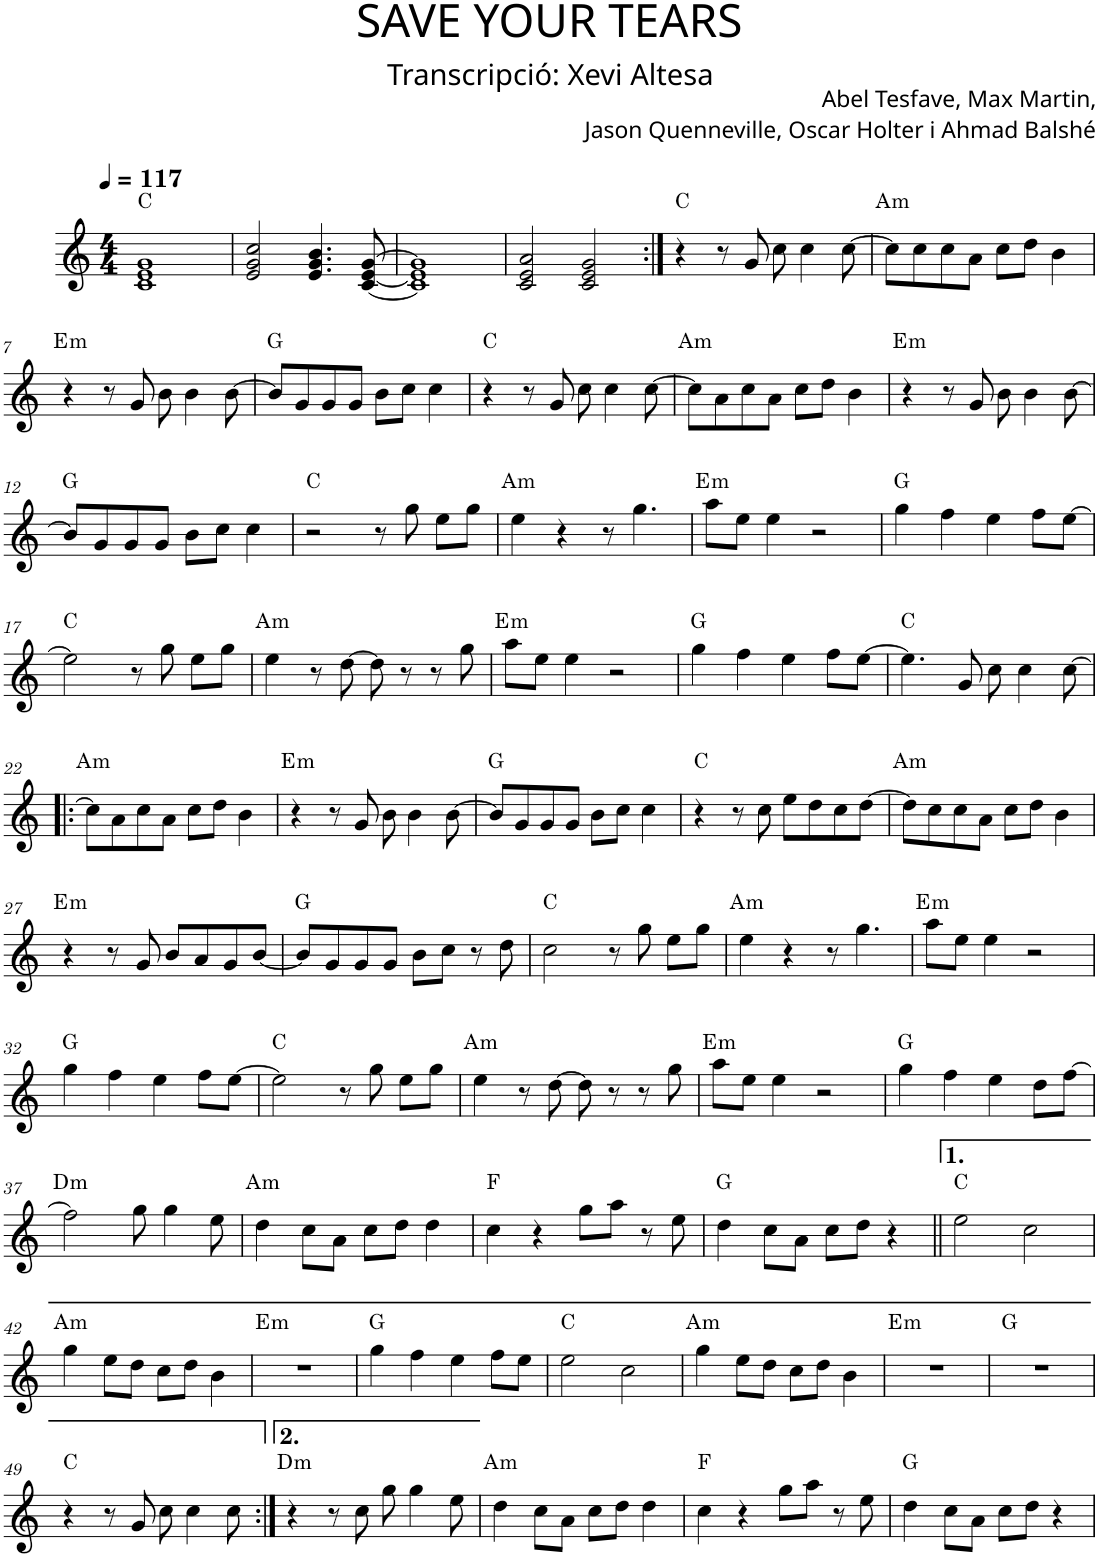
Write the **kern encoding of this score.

**kern	**harte
*part1	*part1
*staff1	*
*I"P1	*
*clefG2	*
*k[]	*
*M4/4	*
*MM117	*
=1	=1
1c 1e 1g	C:maj
=2	=2
2e/ 2g/ 2cc/	.
4.e/ 4.g/ 4.b/	.
[<8c/ [<8e/ [>8g/	.
=3	=3
1c] 1e] 1g]	.
=4	=4
2c/ 2e/ 2a/	.
2c/ 2e/ 2g/	.
=5:|!	=5:|!
4r	C:maj
8r	.
8g/	.
8cc\	.
4cc\	.
[>8cc\	.
=6	=6
!	!LO:H:kt=m
8cc\L]	A:min
8cc\	.
8cc\	.
8a\J	.
8cc\L	.
8dd\J	.
4b\	.
!!LO:LB:g=z
=7	=7
!	!LO:H:kt=m
4r	E:min
8r	.
8g/	.
8b\	.
4b\	.
[>8b\	.
=8	=8
8b/L]	G:maj
8g/	.
8g/	.
8g/J	.
8b\L	.
8cc\J	.
4cc\	.
=9	=9
4r	C:maj
8r	.
8g/	.
8cc\	.
4cc\	.
[>8cc\	.
=10	=10
!	!LO:H:kt=m
8cc\L]	A:min
8a\	.
8cc\	.
8a\J	.
8cc\L	.
8dd\J	.
4b\	.
=11	=11
!	!LO:H:kt=m
4r	E:min
8r	.
8g/	.
8b\	.
4b\	.
[>8b\	.
!!LO:LB:g=z
=12	=12
8b/L]	G:maj
8g/	.
8g/	.
8g/J	.
8b\L	.
8cc\J	.
4cc\	.
=13	=13
2r	C:maj
8r	.
8gg\	.
8ee\L	.
8gg\J	.
=14	=14
!	!LO:H:kt=m
4ee\	A:min
4r	.
8r	.
4.gg\	.
=15	=15
!	!LO:H:kt=m
8aa\L	E:min
8ee\J	.
4ee\	.
2r	.
=16	=16
4gg\	G:maj
4ff\	.
4ee\	.
8ff\L	.
[>8ee\J	.
!!LO:LB:g=z
=17	=17
2ee\]	C:maj
8r	.
8gg\	.
8ee\L	.
8gg\J	.
=18	=18
!	!LO:H:kt=m
4ee\	A:min
8r	.
[>8dd\	.
8dd\]	.
8r	.
8r	.
8gg\	.
=19	=19
!	!LO:H:kt=m
8aa\L	E:min
8ee\J	.
4ee\	.
2r	.
=20	=20
4gg\	G:maj
4ff\	.
4ee\	.
8ff\L	.
[>8ee\J	.
=21	=21
4.ee\]	C:maj
8g/	.
8cc\	.
4cc\	.
[>8cc\	.
!!LO:LB:g=z
=22!|:	=22!|:
!	!LO:H:kt=m
8cc\L]	A:min
8a\	.
8cc\	.
8a\J	.
8cc\L	.
8dd\J	.
4b\	.
=23	=23
!	!LO:H:kt=m
4r	E:min
8r	.
8g/	.
8b\	.
4b\	.
[>8b\	.
=24	=24
8b/L]	G:maj
8g/	.
8g/	.
8g/J	.
8b\L	.
8cc\J	.
4cc\	.
=25	=25
4r	C:maj
8r	.
8cc\	.
8ee\L	.
8dd\	.
8cc\	.
[>8dd\J	.
=26	=26
!	!LO:H:kt=m
8dd\L]	A:min
8cc\	.
8cc\	.
8a\J	.
8cc\L	.
8dd\J	.
4b\	.
!!LO:LB:g=z
=27	=27
!	!LO:H:kt=m
4r	E:min
8r	.
8g/	.
8b/L	.
8a/	.
8g/	.
[<8b/J	.
=28	=28
8b/L]	G:maj
8g/	.
8g/	.
8g/J	.
8b\L	.
8cc\J	.
8r	.
8dd\	.
=29	=29
2cc\	C:maj
8r	.
8gg\	.
8ee\L	.
8gg\J	.
=30	=30
!	!LO:H:kt=m
4ee\	A:min
4r	.
8r	.
4.gg\	.
=31	=31
!	!LO:H:kt=m
8aa\L	E:min
8ee\J	.
4ee\	.
2r	.
!!LO:LB:g=z
=32	=32
4gg\	G:maj
4ff\	.
4ee\	.
8ff\L	.
[>8ee\J	.
=33	=33
2ee\]	C:maj
8r	.
8gg\	.
8ee\L	.
8gg\J	.
=34	=34
!	!LO:H:kt=m
4ee\	A:min
8r	.
[>8dd\	.
8dd\]	.
8r	.
8r	.
8gg\	.
=35	=35
!	!LO:H:kt=m
8aa\L	E:min
8ee\J	.
4ee\	.
2r	.
=36	=36
4gg\	G:maj
4ff\	.
4ee\	.
8dd\L	.
[>8ff\J	.
!!LO:LB:g=z
=37	=37
!	!LO:H:kt=m
2ff\]	D:min
8gg\	.
4gg\	.
8ee\	.
=38	=38
!	!LO:H:kt=m
4dd\	A:min
8cc\L	.
8a\J	.
8cc\L	.
8dd\J	.
4dd\	.
=39	=39
4cc\	F:maj
4r	.
8gg\L	.
8aa\J	.
8r	.
8ee\	.
=40	=40
4dd\	G:maj
8cc\L	.
8a\J	.
8cc\L	.
8dd\J	.
4r	.
=41||	=41||
2ee\	C:maj
2cc\	.
!!LO:LB:g=z
=42	=42
!	!LO:H:kt=m
4gg\	A:min
8ee\L	.
8dd\J	.
8cc\L	.
8dd\J	.
4b\	.
=43	=43
!	!LO:H:kt=m
1r	E:min
=44	=44
4gg\	G:maj
4ff\	.
4ee\	.
8ff\L	.
8ee\J	.
=45	=45
2ee\	C:maj
2cc\	.
=46	=46
!	!LO:H:kt=m
4gg\	A:min
8ee\L	.
8dd\J	.
8cc\L	.
8dd\J	.
4b\	.
=47	=47
!	!LO:H:kt=m
1r	E:min
=48	=48
1r	G:maj
!!LO:LB:g=z
=49	=49
4r	C:maj
8r	.
8g/	.
8cc\	.
4cc\	.
8cc\	.
=50:|!	=50:|!
!	!LO:H:kt=m
4r	D:min
8r	.
8cc\	.
8gg\	.
4gg\	.
8ee\	.
=51	=51
!	!LO:H:kt=m
4dd\	A:min
8cc\L	.
8a\J	.
8cc\L	.
8dd\J	.
4dd\	.
=52	=52
4cc\	F:maj
4r	.
8gg\L	.
8aa\J	.
8r	.
8ee\	.
=53	=53
4dd\	G:maj
8cc\L	.
8a\J	.
8cc\L	.
8dd\J	.
4r	.
=	=
*-	*-
